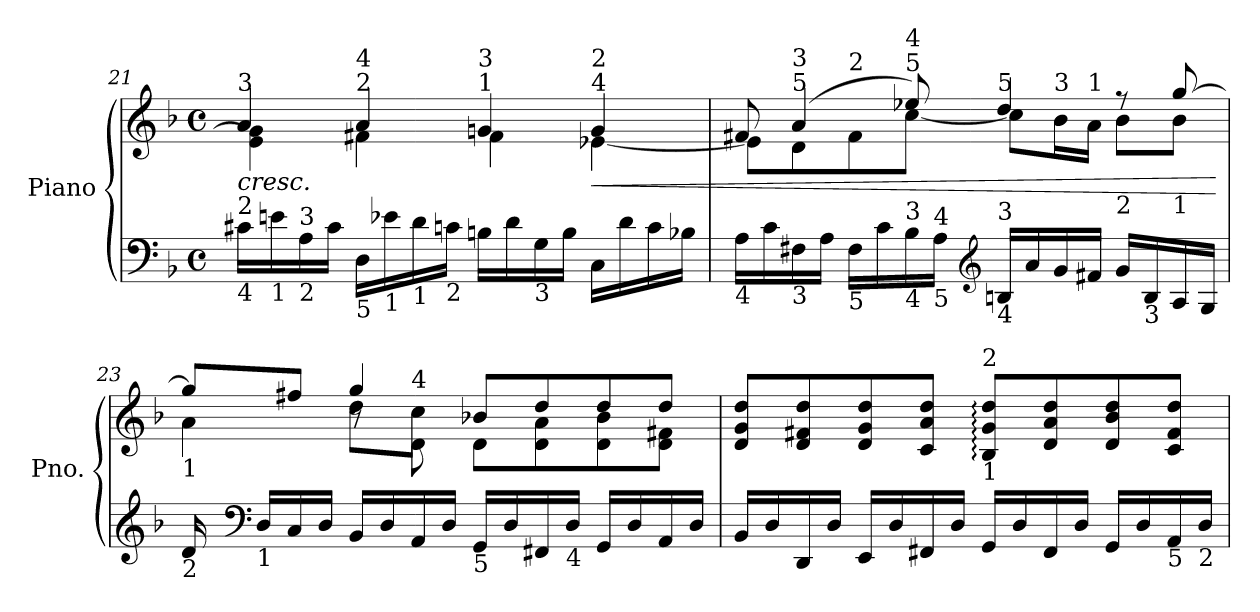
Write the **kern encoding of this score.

**kern	**kern	**dynam
*part1	*part1	*part1
*staff2	*staff1	*staff1/2
*I"Piano	*	*
*I'Pno.	*	*
*clefF4	*clefG2	*
*k[b-]	*k[b-]	*
*M4/4	*M4/4	*
*met(c)	*met(c)	*
=21	=21	=21
*	*^	*
!	!LO:TX:a:t=3	!	!
!	!LO:TX:b:i:t=cresc.	!	!
!LO:TX:a:t=2	!	!	!
!LO:TX:b:t=4	!	!	!
16c#X\LL	4a/	4e\ 4g\]	.
!LO:TX:b:t=1	!	!	!
16en\	.	.	.
!LO:TX:a:t=3	!	!	!
!LO:TX:b:t=2	!	!	!
16A\	.	.	.
16c#\JJ	.	.	.
!	!LO:TX:a:t=2	!	!
!	!LO:TX:a:t=4	!	!
!LO:TX:b:t=5	!	!	!
16D\LL	4a/	4f#X\	.
!LO:TX:b:t=1	!	!	!
16e-X\	.	.	.
!LO:TX:b:t=1	!	!	!
16d\	.	.	.
!LO:TX:b:t=2	!	!	!
16cn\JJ	.	.	.
!	!LO:TX:a:t=1	!	!
!	!LO:TX:a:t=3	!	!
16Bn\LL	4gn/	4f#\	.
16d\	.	.	.
!LO:TX:b:t=3	!	!	!
16G\	.	.	.
16B\JJ	.	.	.
!	!LO:TX:a:t=4	!	!
!	!LO:TX:a:t=2	!	!
!	!	!	!LO:HP:b
16C\LL	4g/	[4e-X\	<
16d\	.	.	.
16c\	.	.	.
16B-X\JJ	.	.	.
!!LO:LB:g=z	!!
=22	=22	=22	=22
!LO:TX:b:t=4	!	!	!
16A\LL	8f#X/	8e-\L]	.
16c\	.	.	.
!	!LO:TX:a:t=5	!	!
!	!LO:TX:a:t=3	!	!
!LO:TX:b:t=3	!	!	!
16F#X\	(>4a/	8d\	.
16A\JJ	.	.	.
!	!	!LO:TX:a:t=2	!
!LO:TX:b:t=5	!	!	!
16F#\LL	.	8f#\	.
16c\	.	.	.
!	!LO:TX:a:t=5	!	!
!	!LO:TX:a:t=4	!	!
!LO:TX:b:t=4	!	!	!
!LO:TX:a:t=3	!	!	!
16B-\	8ee-X/)	[8cc\J	.
!LO:TX:b:t=5	!	!	!
!LO:TX:a:t=4	!	!	!
16A\JJ	.	.	.
*clefG2	*	*	*
!	!LO:TX:a:t=5	!	!
!LO:TX:b:t=4	!	!	!
!LO:TX:a:t=3	!	!	!
16Bn/LL	4dd/	8cc\L]	.
16a/	.	.	.
!	!	!LO:TX:a:t=3	!
16g/	.	16b-\L	.
!	!	!LO:TX:a:t=1	!
16f#X/JJ	.	16a\JJ	.
!	!LO:TX:b:t=2	!	!
16g/LL	8r	8b-\L	.
!LO:TX:b:t=3	!	!	!
16B/	.	.	.
!	!LO:TX:b:t=1	!	!
16A/	[8gg/	8b-\J	.
16G/JJ	.	.	.
*	*v	*v	*
.	.	[
=23	=23	=23
*	*^	*
*	*	*^	*
!	!LO:TX:b:t=1	!	!	!
!LO:TX:b:t=2	!	!	!	!
16d/	8gg/L]	4a\	4ryy	.
*clefF4	*	*	*	*
!LO:TX:b:t=1	!	!	!	!
16D/LL	.	.	.	.
16C/	8ff#X/J	.	.	.
16D/JJ	.	.	.	.
16BB-/LL	4gg/	8r	8dd\L	.
16D/	.	.	.	.
!	!	!LO:TX:a:t=4	!	!
16AA/	.	8d\	8cc\J	.
16D/JJ	.	.	.	.
!LO:TX:b:t=5	!	!	!	!
16GG/LL	8b-X/L	8d\L	2ryy	.
16D/	.	.	.	.
16FF#X/	8dd/	8d\ 8a\	.	.
!LO:TX:b:t=4	!	!	!	!
16D/JJ	.	.	.	.
16GG/LL	8dd/	8d\ 8b-\	.	.
16D/	.	.	.	.
16AA/	8dd/J	8d\ 8f#X\J	.	.
16D/JJ	.	.	.	.
*	*v	*v	*v	*
!!LO:PB:g=z
=24	=24	=24
16BB-/LL	8d/ 8g/ 8dd/L	.
16D/	.	.
16DD/	8d/ 8f#X/ 8dd/	.
16D/JJ	.	.
16EE/LL	8d/ 8g/ 8dd/	.
16D/	.	.
16FF#X/	8c/ 8a/ 8dd/J	.
16D/JJ	.	.
!	!LO:TX:a:t=2	!
!	!LO:TX:b:t=1	!
16GG/LL	8B-/: 8g/: 8dd/:L	.
16D/	.	.
16FF#/	8d/ 8a/ 8dd/	.
16D/JJ	.	.
16GG/LL	8d/ 8b-/ 8dd/	.
16D/	.	.
!LO:TX:b:t=5	!	!
16AA/	8c/ 8f#/ 8dd/J	.
!LO:TX:b:t=2	!	!
16D/JJ	.	.
=	=	=
*-	*-	*-
